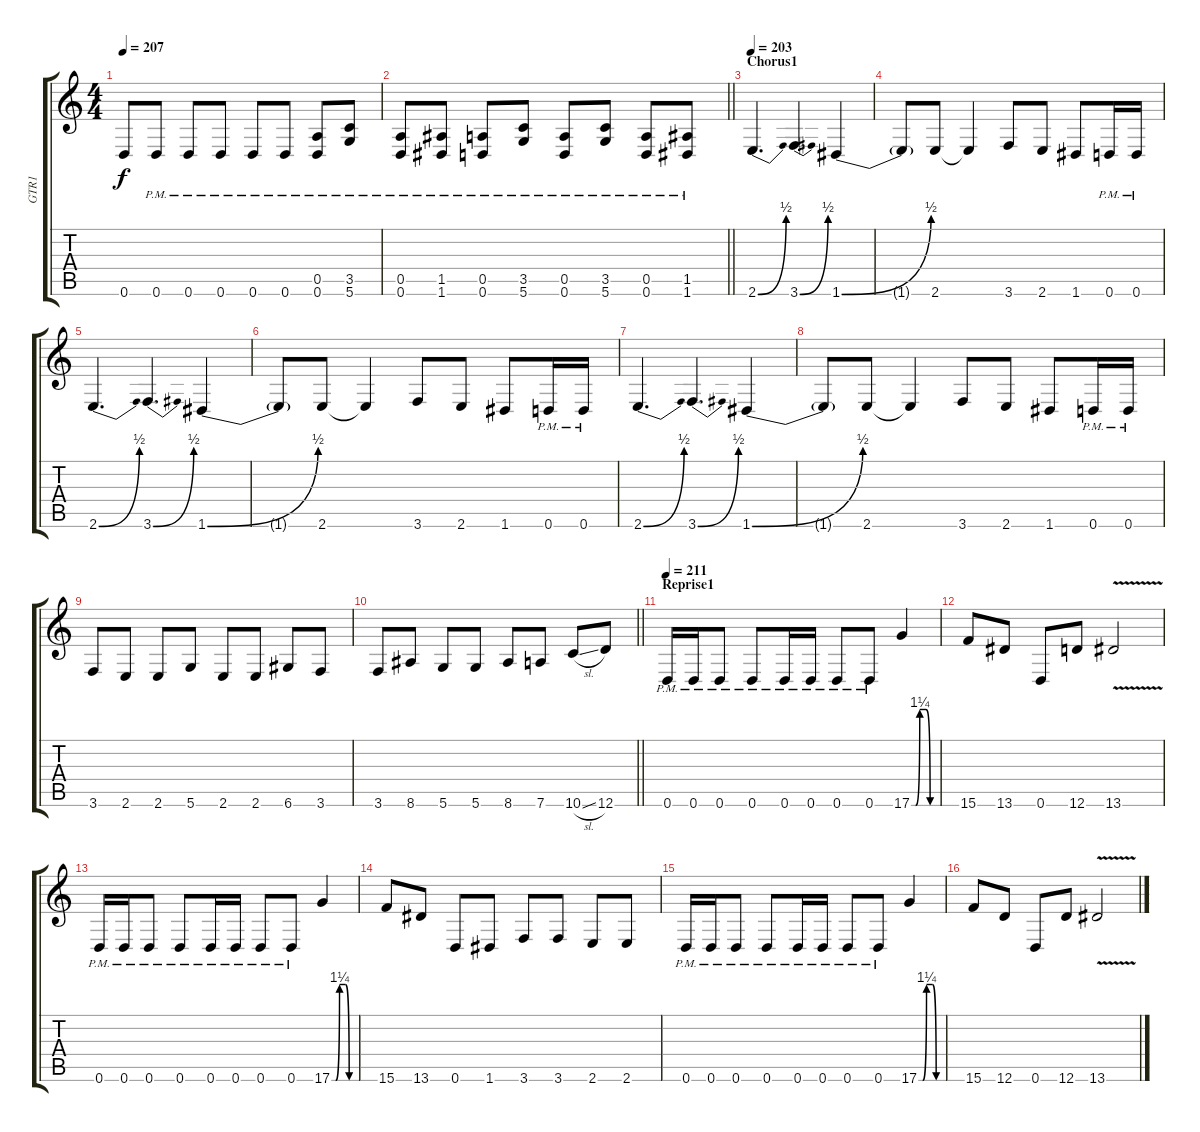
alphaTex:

\track ("GTR1" "GTR1") {instrument overdrivenguitar}
\staff {score tabs}
\tuning (E4 B3 G3 D3 A2 D2) {hide}
\ts (4 4)
\tempo 207
\clef g2
\ks c
0.6.8{dy f} 0.6{pm}.8 0.6{pm}.8 0.6{pm}.8 0.6{pm}.8 0.6{pm}.8 (0.5{pm} 0.6{pm}).8 (3.5{pm} 5.6{pm}).8 |
\barLineRight lightlight
(0.5{pm} 0.6{pm}).8 (1.5{pm} 1.6{pm}).8 (0.5{pm} 0.6{pm}).8 (3.5{pm} 5.6{pm}).8 (0.5{pm} 0.6{pm}).8 (3.5{pm} 5.6{pm}).8 (0.5{pm} 0.6{pm}).8 (1.5{pm} 1.6{pm}).8 |
\section ("" "Chorus1")
\tempo 203
2.6{be (bend 0 0 60 2)}.4{d} 3.6{be (bend 0 0 60 2)}.4{d} 1.6{be (bend 0 0 60 2)}.4 |
1.6{t}.8 2.6.8 2.6{t}.4 3.6.8 2.6.8 1.6.8 0.6{pm}.16 0.6{pm}.16 |
2.6{be (bend 0 0 60 2)}.4{d} 3.6{be (bend 0 0 60 2)}.4{d} 1.6{be (bend 0 0 60 2)}.4 |
1.6{t}.8 2.6.8 2.6{t}.4 3.6.8 2.6.8 1.6.8 0.6{pm}.16 0.6{pm}.16 |
2.6{be (bend 0 0 60 2)}.4{d} 3.6{be (bend 0 0 60 2)}.4{d} 1.6{be (bend 0 0 60 2)}.4 |
1.6{t}.8 2.6.8 2.6{t}.4 3.6.8 2.6.8 1.6.8 0.6{pm}.16 0.6{pm}.16 |
3.6.8 2.6.8 2.6.8 5.6.8 2.6.8 2.6.8 6.6.8 3.6.8 |
\barLineRight lightlight
3.6.8 8.6.8 5.6.8 5.6.8 8.6.8 7.6.8 10.6{sl}.8 12.6.8 |
\section ("" "Reprise1")
\tempo 211
0.6{pm}.16 0.6{pm}.16 0.6{pm}.8 0.6{pm}.8 0.6{pm}.16 0.6{pm}.16 0.6{pm}.8 0.6{pm}.8 17.6{be (custom 0 0 10 0 20 5 35 5 45 0 60 0)}.4 |
15.6.8 13.6.8 0.6.8 12.6.8 13.6{v}.2 |
0.6{pm}.16 0.6{pm}.16 0.6{pm}.8 0.6{pm}.8 0.6{pm}.16 0.6{pm}.16 0.6{pm}.8 0.6{pm}.8 17.6{be (custom 0 0 10 0 20 5 35 5 45 0 60 0)}.4 |
15.6.8 13.6.8 0.6.8 1.6.8 3.6.8 3.6.8 2.6.8 2.6.8 |
0.6{pm}.16 0.6{pm}.16 0.6{pm}.8 0.6{pm}.8 0.6{pm}.16 0.6{pm}.16 0.6{pm}.8 0.6{pm}.8 17.6{be (custom 0 0 10 0 20 5 35 5 45 0 60 0)}.4 |
15.6.8 12.6.8 0.6.8 12.6.8 13.6{v}.2
